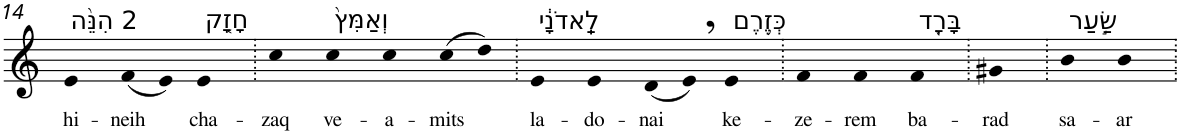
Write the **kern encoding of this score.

**kern	**text
*part1	*part1
*staff1	*staff1
*I"Piano	*
*I'Pno	*
!!LO:PB:g=z
*clefG2	*
*k[]	*
=14	=14
!LO:TX:a:t=2 הִנֵּ֨ה	!
!	!LO:LY:b
4e	hi-
!	!LO:LY:b
(8f	-neih
8e)	.
!LO:TX:a:t=חָזָ֤ק	!
!	!LO:LY:b
4e	cha-
=15.	=15.
!	!LO:LY:b
4cc	-zaq
!LO:TX:a:t=וְאַמִּץ֙	!
!	!LO:LY:b
4cc	ve-
!	!LO:LY:b
4cc	-a-
!	!LO:LY:b
(8cc	-mits
8dd)	.
=16.	=16.
!LO:TX:a:t=לַֽאדֹנָ֔י	!
!	!LO:LY:b
4e	la-
!	!LO:LY:b
4e	-do-
!	!LO:LY:b
(8d	-nai
8e,)	.
!LO:TX:a:t=כְּזֶ֥רֶם	!
!	!LO:LY:b
4e	ke-
=17.	=17.
!	!LO:LY:b
4f	-ze-
!	!LO:LY:b
4f	-rem
!LO:TX:a:t=בָּרָ֖ד	!
!	!LO:LY:b
4f	ba-
=18.	=18.
!	!LO:LY:b
4g#X	-rad
=19.	=19.
!LO:TX:a:t=שַׂ֣עַר	!
!	!LO:LY:b
4b	sa-
!	!LO:LY:b
4b	-ar
=.	=.
*-	*-
